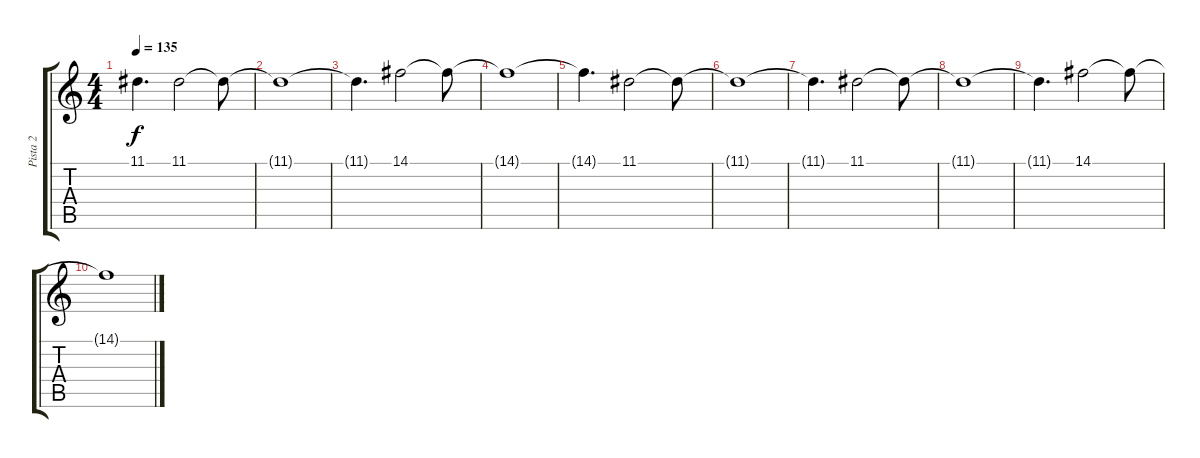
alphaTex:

\track ("Pista 2" "Pista 2") {instrument churchorgan}
\staff {score tabs}
\tuning (E4 B3 G3 D3 A2 E2) {hide}
\ts (4 4)
\tempo 135
\clef g2
\ks c
11.1{t}.4{d dy f} 11.1.2 11.1{t}.8 |
11.1{t}.1 |
11.1{t}.4{d} 14.1.2 14.1{t}.8 |
14.1{t}.1 |
14.1{t}.4{d} 11.1.2 11.1{t}.8 |
11.1{t}.1 |
11.1{t}.4{d} 11.1.2 11.1{t}.8 |
11.1{t}.1 |
11.1{t}.4{d} 14.1.2 14.1{t}.8 |
14.1{t}.1
